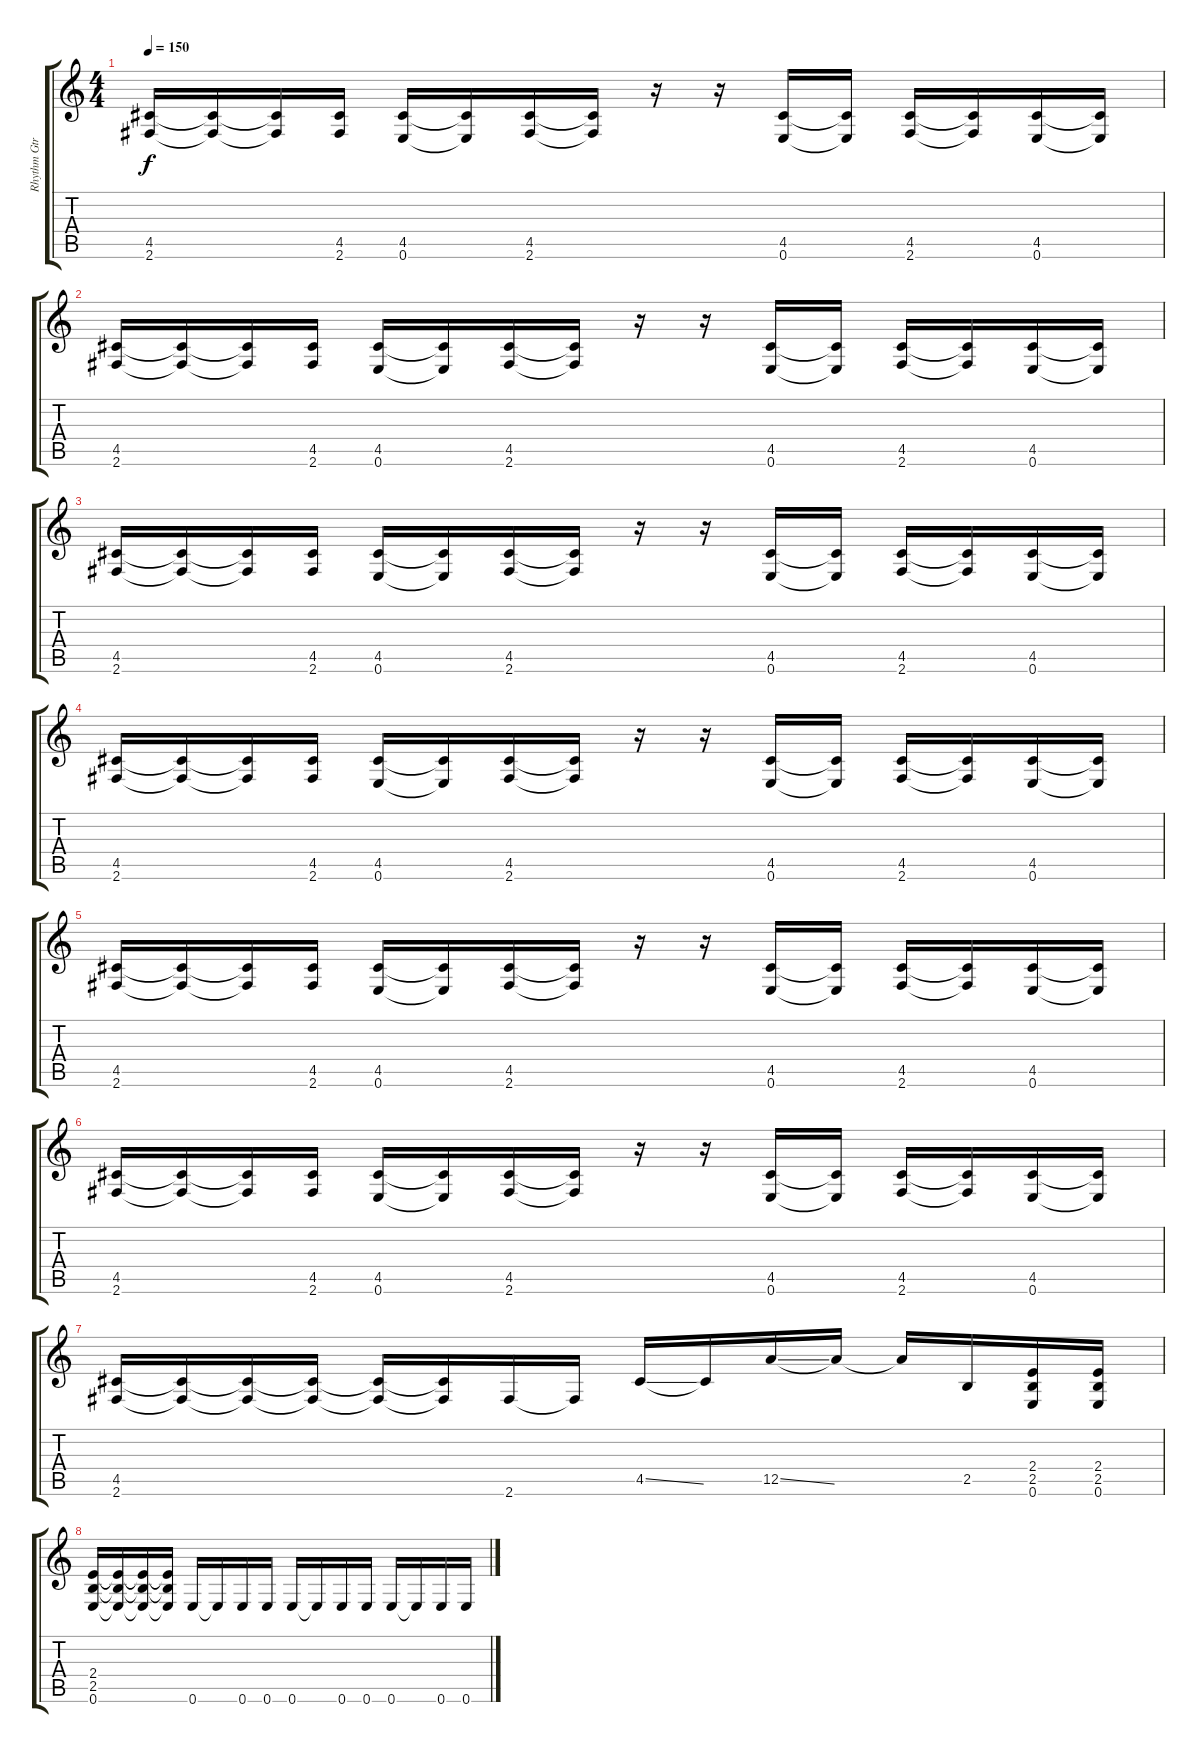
\track ("Rhythm Gtr" "Rhythm Gtr") {instrument overdrivenguitar}
\staff {score tabs}
\tuning (E4 B3 G3 D3 A2 E2) {hide}
\ts (4 4)
\tempo 150
\clef g2
\ks c
(4.5 2.6).16{dy f} (4.5{t} 2.6{t}).16 (4.5{t} 2.6{t}).16 (4.5 2.6).16 (4.5 0.6).16 (4.5{t} 0.6{t}).16 (4.5 2.6).16 (4.5{t} 2.6{t}).16 r.16 r.16 (4.5 0.6).16 (4.5{t} 0.6{t}).16 (4.5 2.6).16 (4.5{t} 2.6{t}).16 (4.5 0.6).16 (4.5{t} 0.6{t}).16 |
(4.5 2.6).16 (4.5{t} 2.6{t}).16 (4.5{t} 2.6{t}).16 (4.5 2.6).16 (4.5 0.6).16 (4.5{t} 0.6{t}).16 (4.5 2.6).16 (4.5{t} 2.6{t}).16 r.16 r.16 (4.5 0.6).16 (4.5{t} 0.6{t}).16 (4.5 2.6).16 (4.5{t} 2.6{t}).16 (4.5 0.6).16 (4.5{t} 0.6{t}).16 |
(4.5 2.6).16 (4.5{t} 2.6{t}).16 (4.5{t} 2.6{t}).16 (4.5 2.6).16 (4.5 0.6).16 (4.5{t} 0.6{t}).16 (4.5 2.6).16 (4.5{t} 2.6{t}).16 r.16 r.16 (4.5 0.6).16 (4.5{t} 0.6{t}).16 (4.5 2.6).16 (4.5{t} 2.6{t}).16 (4.5 0.6).16 (4.5{t} 0.6{t}).16 |
(4.5 2.6).16 (4.5{t} 2.6{t}).16 (4.5{t} 2.6{t}).16 (4.5 2.6).16 (4.5 0.6).16 (4.5{t} 0.6{t}).16 (4.5 2.6).16 (4.5{t} 2.6{t}).16 r.16 r.16 (4.5 0.6).16 (4.5{t} 0.6{t}).16 (4.5 2.6).16 (4.5{t} 2.6{t}).16 (4.5 0.6).16 (4.5{t} 0.6{t}).16 |
(4.5 2.6).16 (4.5{t} 2.6{t}).16 (4.5{t} 2.6{t}).16 (4.5 2.6).16 (4.5 0.6).16 (4.5{t} 0.6{t}).16 (4.5 2.6).16 (4.5{t} 2.6{t}).16 r.16 r.16 (4.5 0.6).16 (4.5{t} 0.6{t}).16 (4.5 2.6).16 (4.5{t} 2.6{t}).16 (4.5 0.6).16 (4.5{t} 0.6{t}).16 |
(4.5 2.6).16 (4.5{t} 2.6{t}).16 (4.5{t} 2.6{t}).16 (4.5 2.6).16 (4.5 0.6).16 (4.5{t} 0.6{t}).16 (4.5 2.6).16 (4.5{t} 2.6{t}).16 r.16 r.16 (4.5 0.6).16 (4.5{t} 0.6{t}).16 (4.5 2.6).16 (4.5{t} 2.6{t}).16 (4.5 0.6).16 (4.5{t} 0.6{t}).16 |
(4.5 2.6).16 (4.5{t} 2.6{t}).16 (4.5{t} 2.6{t}).16 (4.5{t} 2.6{t}).16 (4.5{t} 2.6{t}).16 (4.5{t} 2.6{t}).16 2.6.16 2.6{t}.16 4.5{ss}.16 4.5{t}.16 12.5{ss}.16 12.5{t}.16 12.5{t}.16 2.5.16 (2.4 2.5 0.6).16 (2.4 2.5 0.6).16 |
(2.4 2.5 0.6).16 (2.4{t} 2.5{t} 0.6{t}).16 (2.4{t} 2.5{t} 0.6{t}).16 (2.4{t} 2.5{t} 0.6{t}).16 0.6.16 0.6{t}.16 0.6.16 0.6.16 0.6.16 0.6{t}.16 0.6.16 0.6.16 0.6.16 0.6{t}.16 0.6.16 0.6.16
